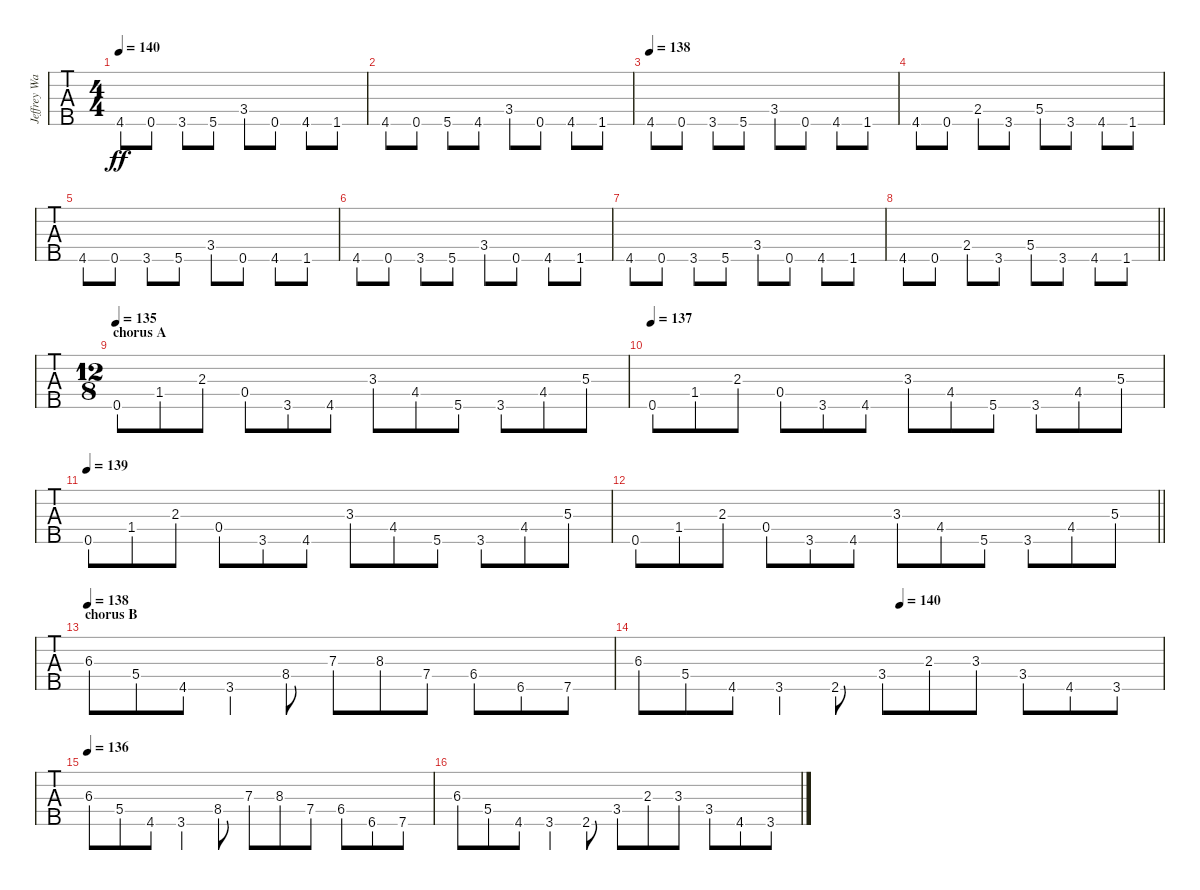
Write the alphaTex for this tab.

\track ("Jeffrey Walker" "Jeffrey Wa") {instrument electricbasspick}
\staff {tabs}
\tuning (G2 D2 A1 E1 B0) {hide}
\ts (4 4)
\tempo 140
\clef f4
\ks c
4.5.8{dy ff} 0.5.8 3.5.8 5.5.8 3.4.8 0.5.8 4.5.8 1.5.8 |
4.5.8 0.5.8 5.5.8 4.5.8 3.4.8 0.5.8 4.5.8 1.5.8 |
\tempo 138
4.5.8 0.5.8 3.5.8 5.5.8 3.4.8 0.5.8 4.5.8 1.5.8 |
4.5.8 0.5.8 2.4.8 3.5.8 5.4.8 3.5.8 4.5.8 1.5.8 |
4.5.8 0.5.8 3.5.8 5.5.8 3.4.8 0.5.8 4.5.8 1.5.8 |
4.5.8 0.5.8 3.5.8 5.5.8 3.4.8 0.5.8 4.5.8 1.5.8 |
4.5.8 0.5.8 3.5.8 5.5.8 3.4.8 0.5.8 4.5.8 1.5.8 |
\barLineRight lightlight
4.5.8 0.5.8 2.4.8 3.5.8 5.4.8 3.5.8 4.5.8 1.5.8 |
\ts (12 8)
\section ("" "chorus A")
\tempo 135
0.5.8 1.4.8 2.3.8 0.4.8 3.5.8 4.5.8 3.3.8 4.4.8 5.5.8 3.5.8 4.4.8 5.3.8 |
\tempo 137
0.5.8 1.4.8 2.3.8 0.4.8 3.5.8 4.5.8 3.3.8 4.4.8 5.5.8 3.5.8 4.4.8 5.3.8 |
\tempo 139
0.5.8 1.4.8 2.3.8 0.4.8 3.5.8 4.5.8 3.3.8 4.4.8 5.5.8 3.5.8 4.4.8 5.3.8 |
\barLineRight lightlight
0.5.8 1.4.8 2.3.8 0.4.8 3.5.8 4.5.8 3.3.8 4.4.8 5.5.8 3.5.8 4.4.8 5.3.8 |
\section ("" "chorus B")
\tempo 138
6.3.8 5.4.8 4.5.8 3.5.4 8.4.8 7.3.8 8.3.8 7.4.8 6.4.8 6.5.8 7.5.8 |
\tempo (140 0.5)
6.3.8 5.4.8 4.5.8 3.5.4 2.5.8 3.4.8 2.3.8 3.3.8 3.4.8 4.5.8 3.5.8 |
\tempo 136
6.3.8 5.4.8 4.5.8 3.5.4 8.4.8 7.3.8 8.3.8 7.4.8 6.4.8 6.5.8 7.5.8 |
6.3.8 5.4.8 4.5.8 3.5.4 2.5.8 3.4.8 2.3.8 3.3.8 3.4.8 4.5.8 3.5.8
